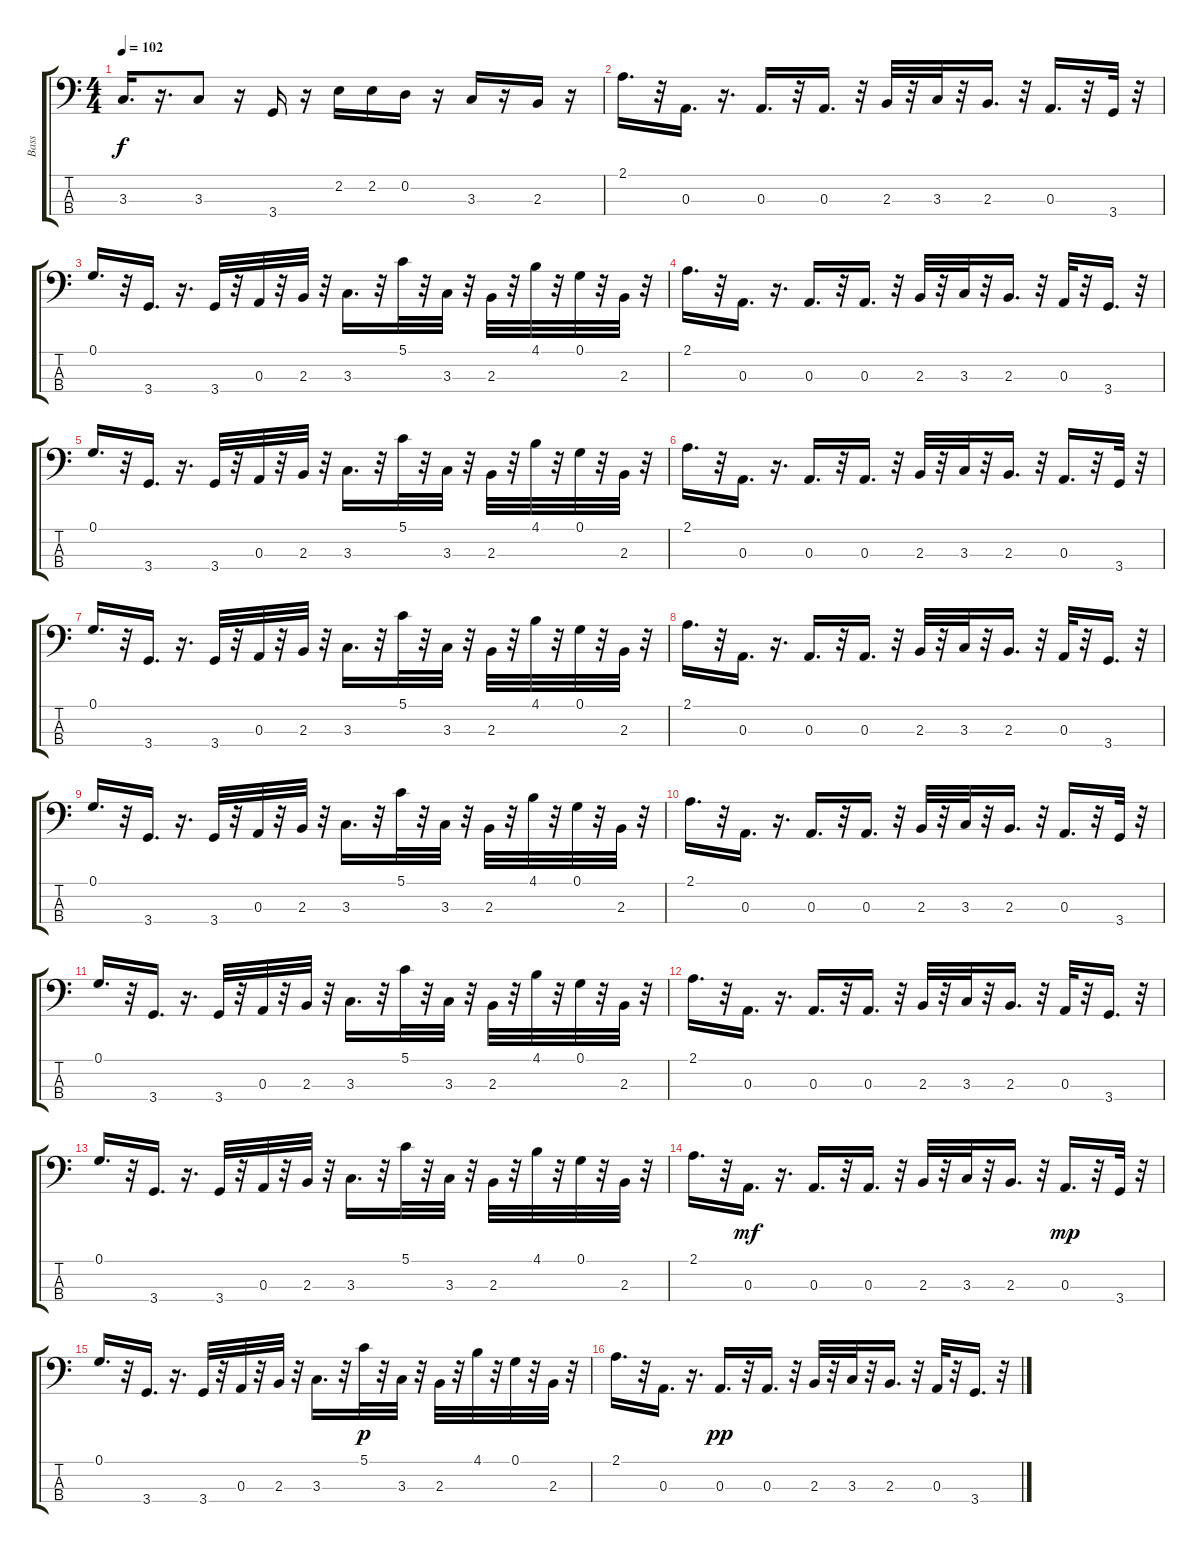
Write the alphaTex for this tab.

\track ("Bass" "Bass") {instrument synthbass1}
\staff {score tabs}
\tuning (G2 D2 A1 E1) {hide}
\ts (4 4)
\tempo 102
\clef f4
\ks c
3.3.16{d dy f} r.16{d} 3.3.8 r.16 3.4.16 r.16 2.2.16 2.2.16 0.2.16 r.16 3.3.16 r.16 2.3.16 r.16 |
2.1.16{d} r.32 0.3.16{d} r.16{d} 0.3.16{d} r.32 0.3.16{d} r.32 2.3.32 r.32 3.3.32 r.32 2.3.16{d} r.32 0.3.16{d} r.32 3.4.32 r.32 |
0.1.16{d} r.32 3.4.16{d} r.16{d} 3.4.32 r.32 0.3.32 r.32 2.3.32 r.32 3.3.16{d} r.32 5.1.32 r.32 3.3.32 r.32 2.3.32 r.32 4.1.32 r.32 0.1.32 r.32 2.3.32 r.32 |
2.1.16{d} r.32 0.3.16{d} r.16{d} 0.3.16{d} r.32 0.3.16{d} r.32 2.3.32 r.32 3.3.32 r.32 2.3.16{d} r.32 0.3.32 r.32 3.4.16{d} r.32 |
0.1.16{d} r.32 3.4.16{d} r.16{d} 3.4.32 r.32 0.3.32 r.32 2.3.32 r.32 3.3.16{d} r.32 5.1.32 r.32 3.3.32 r.32 2.3.32 r.32 4.1.32 r.32 0.1.32 r.32 2.3.32 r.32 |
2.1.16{d} r.32 0.3.16{d} r.16{d} 0.3.16{d} r.32 0.3.16{d} r.32 2.3.32 r.32 3.3.32 r.32 2.3.16{d} r.32 0.3.16{d} r.32 3.4.32 r.32 |
0.1.16{d} r.32 3.4.16{d} r.16{d} 3.4.32 r.32 0.3.32 r.32 2.3.32 r.32 3.3.16{d} r.32 5.1.32 r.32 3.3.32 r.32 2.3.32 r.32 4.1.32 r.32 0.1.32 r.32 2.3.32 r.32 |
2.1.16{d} r.32 0.3.16{d} r.16{d} 0.3.16{d} r.32 0.3.16{d} r.32 2.3.32 r.32 3.3.32 r.32 2.3.16{d} r.32 0.3.32 r.32 3.4.16{d} r.32 |
0.1.16{d} r.32 3.4.16{d} r.16{d} 3.4.32 r.32 0.3.32 r.32 2.3.32 r.32 3.3.16{d} r.32 5.1.32 r.32 3.3.32 r.32 2.3.32 r.32 4.1.32 r.32 0.1.32 r.32 2.3.32 r.32 |
2.1.16{d} r.32 0.3.16{d} r.16{d} 0.3.16{d} r.32 0.3.16{d} r.32 2.3.32 r.32 3.3.32 r.32 2.3.16{d} r.32 0.3.16{d} r.32 3.4.32 r.32 |
0.1.16{d} r.32 3.4.16{d} r.16{d} 3.4.32 r.32 0.3.32 r.32 2.3.32 r.32 3.3.16{d} r.32 5.1.32 r.32 3.3.32 r.32 2.3.32 r.32 4.1.32 r.32 0.1.32 r.32 2.3.32 r.32 |
2.1.16{d} r.32 0.3.16{d} r.16{d} 0.3.16{d} r.32 0.3.16{d} r.32 2.3.32 r.32 3.3.32 r.32 2.3.16{d} r.32 0.3.32 r.32 3.4.16{d} r.32 |
0.1.16{d} r.32 3.4.16{d} r.16{d} 3.4.32 r.32 0.3.32 r.32 2.3.32 r.32 3.3.16{d} r.32 5.1.32 r.32 3.3.32 r.32 2.3.32 r.32 4.1.32 r.32 0.1.32 r.32 2.3.32 r.32 |
2.1.16{d} r.32 0.3.16{d dy mf} r.16{d} 0.3.16{d} r.32 0.3.16{d} r.32 2.3.32 r.32 3.3.32 r.32 2.3.16{d} r.32 0.3.16{d dy mp} r.32 3.4.32 r.32 |
0.1.16{d} r.32 3.4.16{d} r.16{d} 3.4.32 r.32 0.3.32 r.32 2.3.32 r.32 3.3.16{d} r.32 5.1.32{dy p} r.32 3.3.32 r.32 2.3.32 r.32 4.1.32 r.32 0.1.32 r.32 2.3.32 r.32 |
2.1.16{d} r.32 0.3.16{d} r.16{d} 0.3.16{d dy pp} r.32 0.3.16{d} r.32 2.3.32 r.32 3.3.32 r.32 2.3.16{d} r.32 0.3.32 r.32 3.4.16{d} r.32
